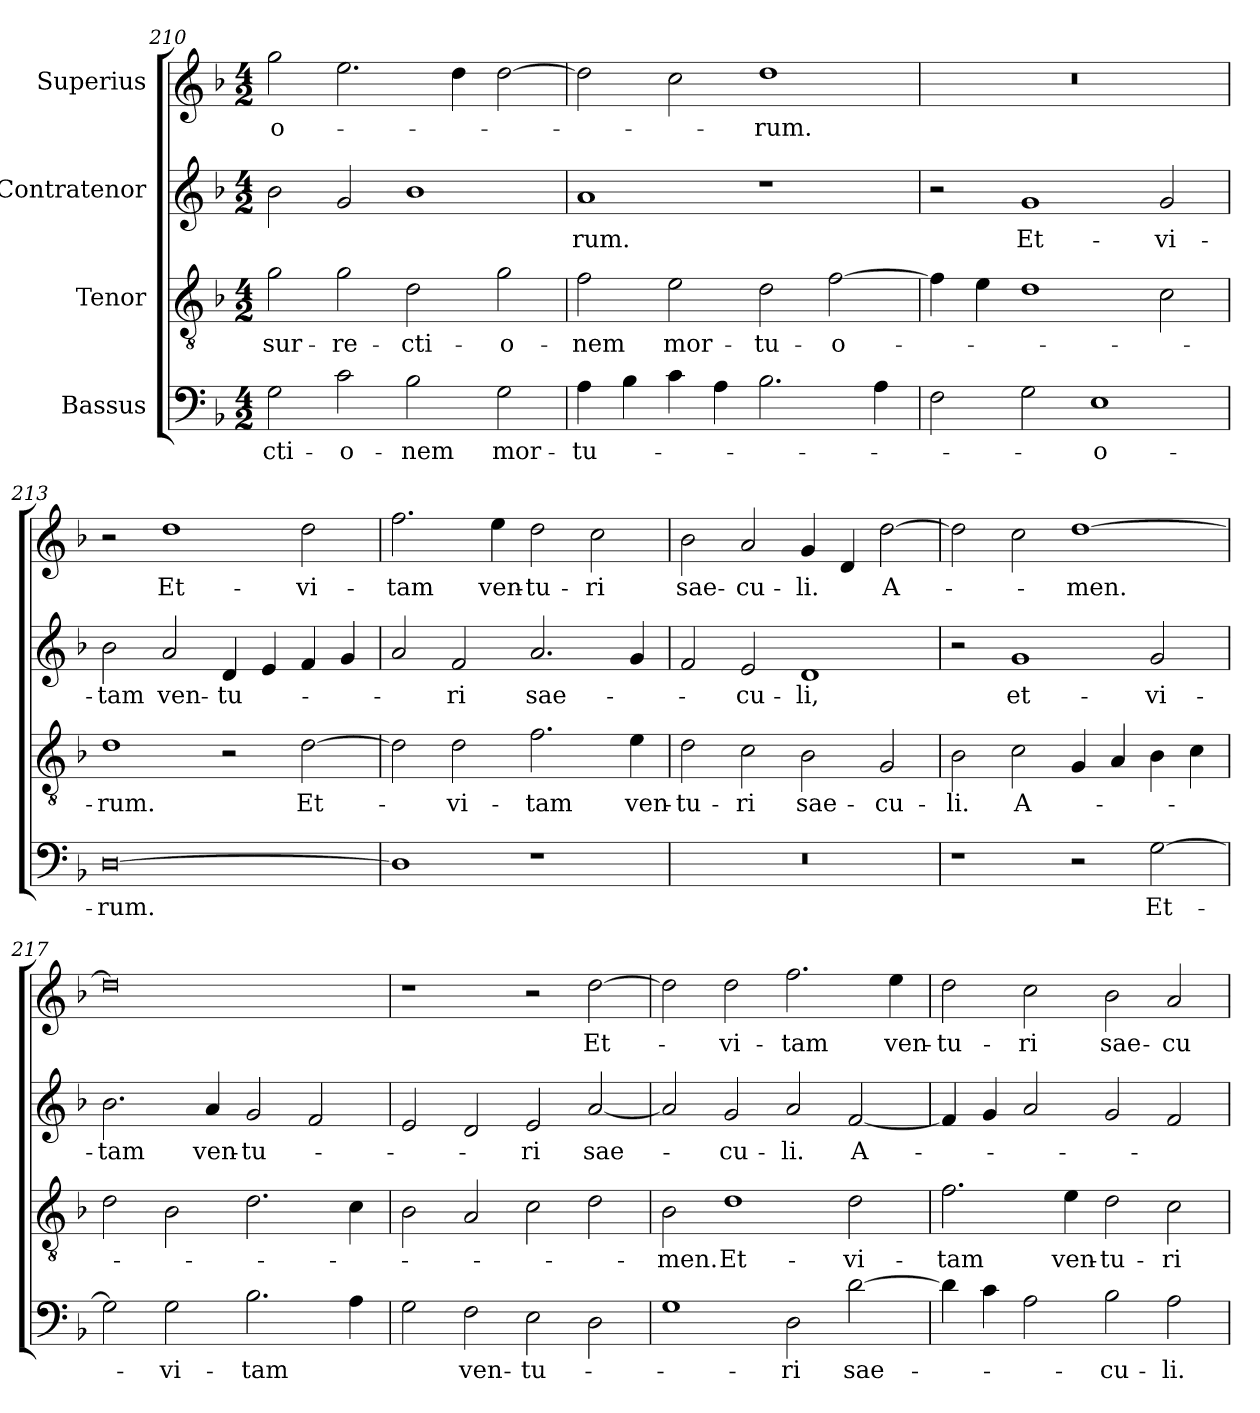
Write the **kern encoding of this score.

**kern	**text	**kern	**text	**kern	**text	**kern	**text
*part4	*part4	*part3	*part3	*part2	*part2	*part1	*part1
*staff4	*staff4	*staff3	*staff3	*staff2	*staff2	*staff1	*staff1
*I"Bassus	*	*I"Tenor	*	*I"Contratenor	*	*I"Superius	*
*clefF4	*	*clefGv2	*	*clefG2	*	*clefG2	*
*k[b-]	*	*k[b-]	*	*k[b-]	*	*k[b-]	*
*M4/2	*	*M4/2	*	*M4/2	*	*M4/2	*
=210	=210	=210	=210	=210	=210	=210	=210
2G\	-cti-	2g\	-sur-	2b-\	.	2gg\	-o-
2c\	-o-	2g\	-re-	2g/	.	2.ee\	.
2B-\	-nem	2d\	-cti-	1b-\	.	.	.
.	.	.	.	.	.	4dd\	.
2G\	mor-	2g\	-o-	.	.	[2dd\	.
=211	=211	=211	=211	=211	=211	=211	=211
4A\	-tu-	2f\	-nem	1a/	-rum.	2dd\]	.
4B-\	.	.	.	.	.	.	.
4c\	.	2e\	mor-	.	.	2cc\	.
4A\	.	.	.	.	.	.	.
2.B-\	.	2d\	-tu-	1r	.	1dd\	-rum.
.	.	[2f\	-o-	.	.	.	.
4A\	.	.	.	.	.	.	.
=212	=212	=212	=212	=212	=212	=212	=212
2F\	.	4f\]	.	2r	.	0r	.
.	.	4e\	.	.	.	.	.
2G\	.	1d\	.	1g/	Et-	.	.
1E\	-o-	.	.	.	.	.	.
.	.	2c\	.	2g/	vi-	.	.
=213	=213	=213	=213	=213	=213	=213	=213
[0D\	-rum.	1d\	-rum.	2b-\	-tam	2r	.
.	.	.	.	2a/	ven-	1dd\	Et-
.	.	2r	.	4d/	-tu-	.	.
.	.	.	.	4e/	.	.	.
.	.	[2d\	Et-	4f/	.	2dd\	vi-
.	.	.	.	4g/	.	.	.
=214	=214	=214	=214	=214	=214	=214	=214
1D\]	.	2d\]	.	2a/	.	2.ff\	-tam
.	.	2d\	vi-	2f/	-ri	.	.
.	.	.	.	.	.	4ee\	ven-
1r	.	2.f\	-tam	2.a/	sae-	2dd\	-tu-
.	.	.	.	.	.	2cc\	-ri
.	.	4e\	ven-	4g/	.	.	.
=215	=215	=215	=215	=215	=215	=215	=215
0r	.	2d\	-tu-	2f/	.	2b-\	sae-
.	.	2c\	-ri	2e/	-cu-	2a/	-cu-
.	.	2B-\	sae-	1d/	-li,	4g/	-li.
.	.	.	.	.	.	4d/	.
.	.	2G/	-cu-	.	.	[2dd\	A-
=216	=216	=216	=216	=216	=216	=216	=216
1r	.	2B-\	-li.	2r	.	2dd\]	.
.	.	2c\	A-	1g/	et-	2cc\	.
2r	.	4G/	.	.	.	[1dd\	-men.
.	.	4A/	.	.	.	.	.
[2G\	Et-	4B-\	.	2g/	vi-	.	.
.	.	4c\	.	.	.	.	.
=217	=217	=217	=217	=217	=217	=217	=217
2G\]	.	2d\	.	2.b-\	-tam	0dd\]	.
2G\	vi-	2B-\	.	.	.	.	.
.	.	.	.	4a/	ven-	.	.
2.B-\	-tam	2.d\	.	2g/	-tu-	.	.
.	.	.	.	2f/	.	.	.
4A\	.	4c\	.	.	.	.	.
=218	=218	=218	=218	=218	=218	=218	=218
2G\	.	2B-\	.	2e/	.	1r	.
2F\	ven-	2A/	.	2d/	.	.	.
2E\	-tu-	2c\	.	2e/	-ri	2r	.
2D\	.	2d\	.	[2a/	sae-	[2dd\	Et-
=219	=219	=219	=219	=219	=219	=219	=219
1G\	.	2B-\	-men.	2a/]	.	2dd\]	.
.	.	1d\	Et-	2g/	-cu-	2dd\	vi-
2D\	-ri	.	.	2a/	-li.	2.ff\	-tam
[2d\	sae-	2d\	vi-	[2f/	A-	.	.
.	.	.	.	.	.	4ee\	ven-
=220	=220	=220	=220	=220	=220	=220	=220
4d\]	.	2.f\	-tam	4f/]	.	2dd\	-tu-
4c\	.	.	.	4g/	.	.	.
2A\	.	.	.	2a/	.	2cc\	-ri
.	.	4e\	ven-	.	.	.	.
2B-\	-cu-	2d\	-tu-	2g/	.	2b-\	sae-
2A\	-li.	2c\	-ri	2f/	.	2a/	-cu-
=	=	=	=	=	=	=	=
*-	*-	*-	*-	*-	*-	*-	*-
